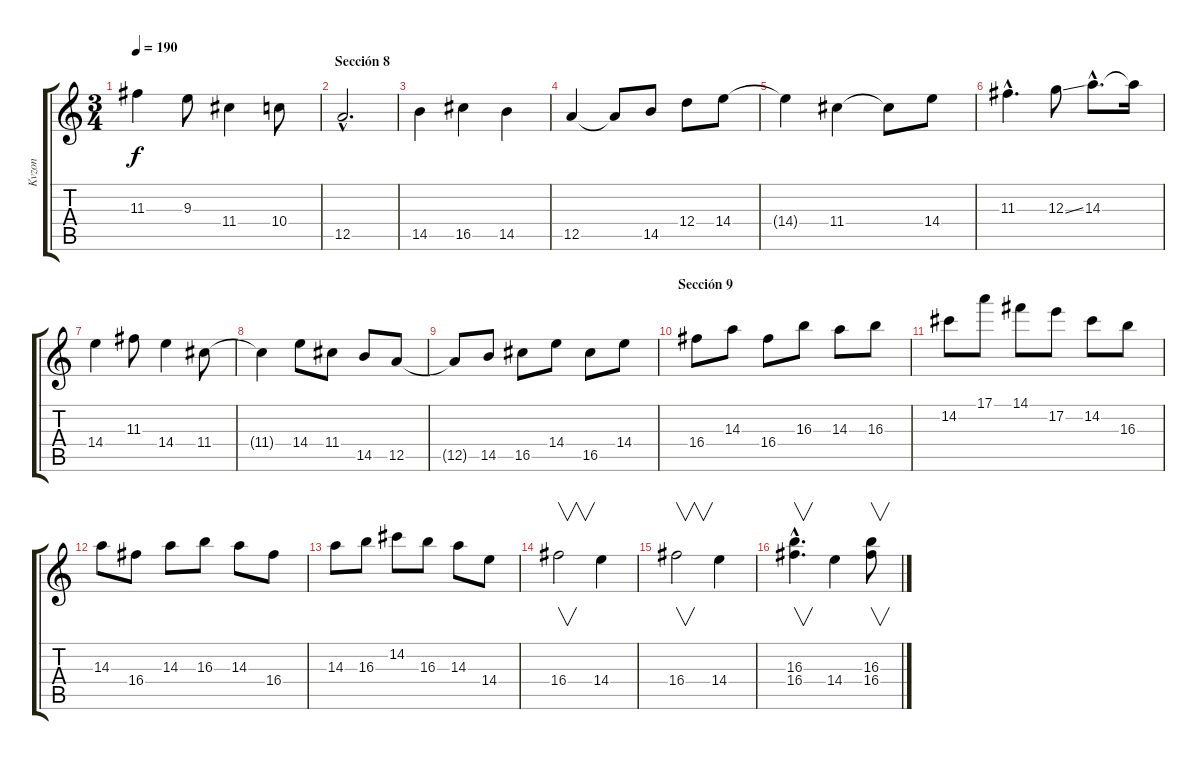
\track ("Kvzon" "Kvzon") {instrument overdrivenguitar}
\staff {score tabs}
\tuning (E4 B3 G3 D3 A2 E2) {hide}
\ts (3 4)
\tempo 190
\clef g2
\ks c
11.3{t}.4{dy f} 9.3.8 11.4.4 10.4.8 |
\section ("" "Sección 8")
12.5{hac}.2{d} |
14.5.4 16.5.4 14.5.4 |
12.5.4 12.5{t}.8 14.5.8 12.4.8 14.4.8 |
14.4{t}.4 11.4.4 11.4{t}.8 14.4.8 |
11.3{hac}.4{d} 12.3{ss}.8 14.3{hac}.8{d} 14.3{t}.16 |
14.4.4 11.3.8 14.4.4 11.4.8 |
11.4{t}.4 14.4.8 11.4.8 14.5.8 12.5.8 |
12.5{t}.8 14.5.8 16.5.8 14.4.8 16.5.8 14.4.8 |
\section ("" "Sección 9")
16.4.8 14.3.8 16.4.8 16.3.8 14.3.8 16.3.8 |
14.2.8 17.1.8 14.1.8 17.2.8 14.2.8 16.3.8 |
14.3.8 16.4.8 14.3.8 16.3.8 14.3.8 16.4.8 |
14.3.8 16.3.8 14.2.8 16.3.8 14.3.8 14.4.8 |
16.4.2{v} 14.4.4 |
16.4.2{v} 14.4.4 |
(16.3{hac} 16.4{hac}).4{v d} 14.4.4 (16.3 16.4).8{v}
